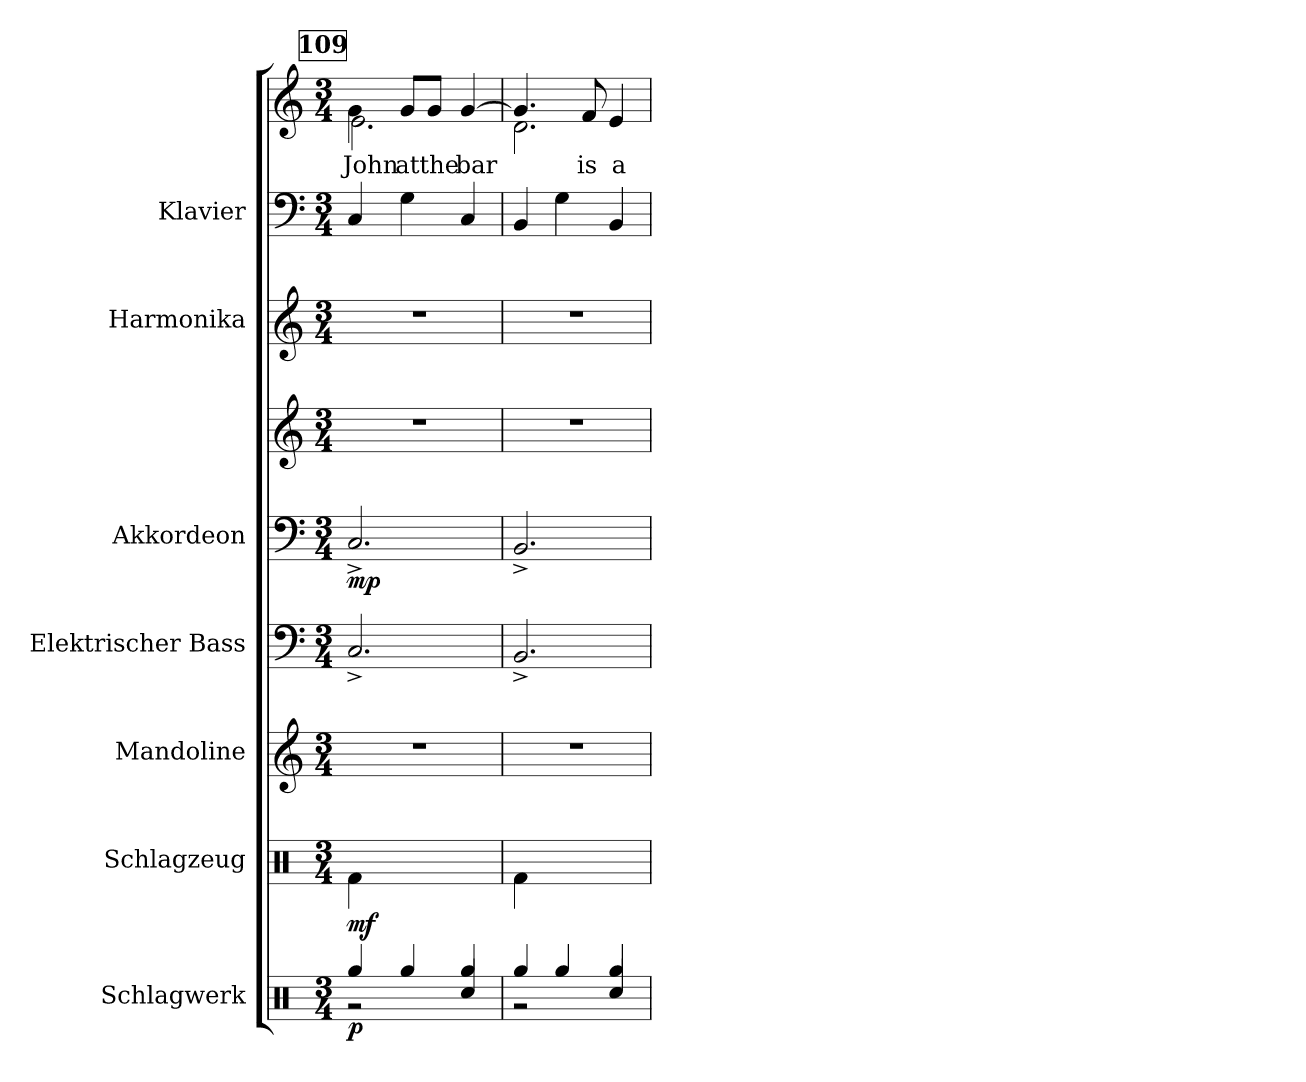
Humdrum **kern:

**kern	**dynam	**kern	**dynam	**kern	**kern	**kern	**kern	**dynam	**kern	**kern	**kern	**text
*part7	*part7	*part6	*part6	*part5	*part4	*part3	*part3	*part3	*part2	*part1	*part1	*part1
*staff9	*staff9	*staff8	*staff8	*staff7	*staff6	*staff5	*staff4	*staff4/5	*staff3	*staff2	*staff1	*staff1
*I"Schlagwerk	*	*I"Schlagzeug	*	*I"Mandoline	*I"Elektrischer Bass	*I"Akkordeon	*	*	*I"Harmonika	*I"Klavier	*	*
*I'Schlw.	*	*I'Schlgz.	*	*I'Mand.	*I'E-B.	*I'Akk.	*	*	*	*I'Klav.	*	*
*clefX	*	*clefX	*	*clefG2	*clefF4	*clefF4	*clefG2	*	*clefG2	*clefF4	*clefG2	*
*	*	*	*	*	*ITrd7c12	*	*	*	*	*	*	*
*k[]	*	*k[]	*	*k[]	*k[]	*k[]	*k[]	*	*k[]	*k[]	*k[]	*
*M3/4	*	*M3/4	*	*M3/4	*M3/4	*M3/4	*M3/4	*	*M3/4	*M3/4	*M3/4	*
!!LO:REH:place=s1:a:B:fs=14:t=109
=108	=108	=108	=108	=108	=108	=108	=108	=108	=108	=108	=108	=108
*^	*	*^	*	*	*	*	*	*	*	*	*	*
!	!	!LO:DY:b	!	!	!LO:DY:b	!	!	!	!	!LO:DY:b=2	!	!	!	!LO:LY:b
*	*	*	*	*	*	*	*	*	*	*	*	*	*^	*
4Rgg/	2r	p	2.ryy	4Rf\	mf	2.r	2.CC^/	2.C^/	2.r	mp	2.r	4C/	4g\	2.e\	John
!	!	!	!	!	!	!	!	!	!	!	!	!	!	!	!LO:LY:b
4Rgg/	.	.	.	2ryy	.	.	.	.	.	.	.	4G\	8g/L	.	at
!	!	!	!	!	!	!	!	!	!	!	!	!	!	!	!LO:LY:b
.	.	.	.	.	.	.	.	.	.	.	.	.	8g/J	.	the
!	!	!	!	!	!	!	!	!	!	!	!	!	!	!	!LO:LY:b
4Rgg/	4Rcc/	.	.	.	.	.	.	.	.	.	.	4C/	[4g/	.	bar
!!LO:PB:g=z	!!
=109	=109	=109	=109	=109	=109	=109	=109	=109	=109	=109	=109	=109	=109	=109	=109
4Rgg/	2r	.	2.ryy	4Rf\	.	2.r	2.BBB^/	2.BB^/	2.r	.	2.r	4BB/	4.g/]	2.d\	.
4Rgg/	.	.	.	2ryy	.	.	.	.	.	.	.	4G\	.	.	.
!	!	!	!	!	!	!	!	!	!	!	!	!	!	!	!LO:LY:b
.	.	.	.	.	.	.	.	.	.	.	.	.	8f/	.	is
!	!	!	!	!	!	!	!	!	!	!	!	!	!	!	!LO:LY:b
4Rgg/	4Rcc/	.	.	.	.	.	.	.	.	.	.	4BB/	4e/	.	a
*v	*v	*	*	*	*	*	*	*	*	*	*	*	*v	*v	*
*	*	*v	*v	*	*	*	*	*	*	*	*	*	*
=	=	=	=	=	=	=	=	=	=	=	=	=
*-	*-	*-	*-	*-	*-	*-	*-	*-	*-	*-	*-	*-
